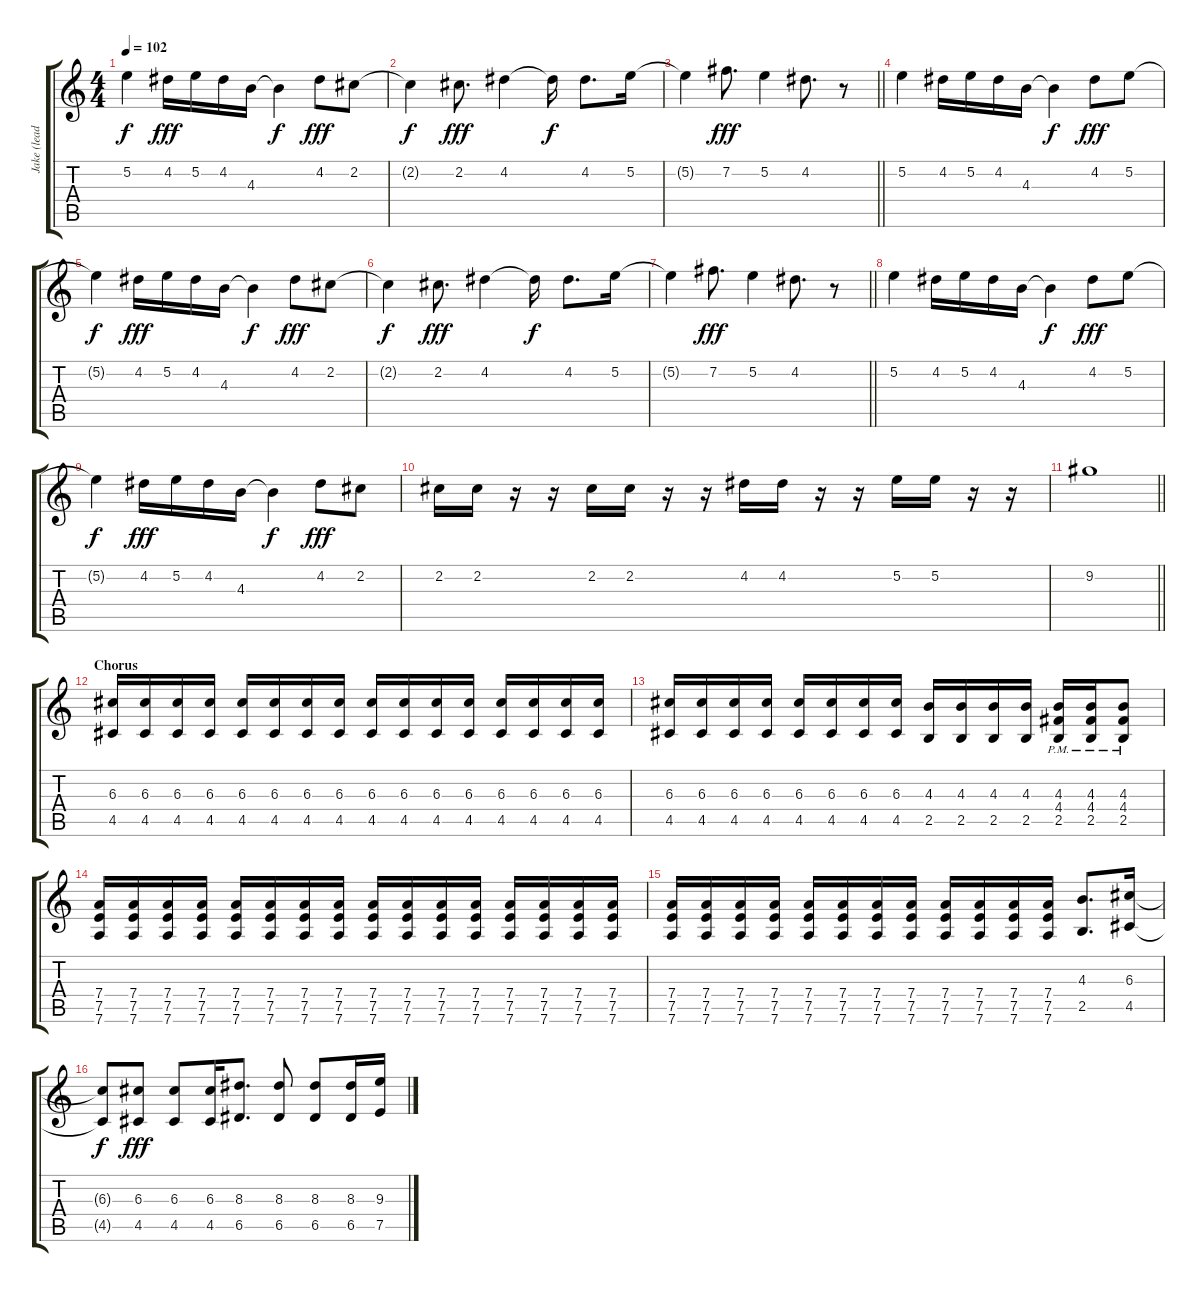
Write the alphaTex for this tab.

\track ("Jake (lead II)" "Jake (lead") {instrument overdrivenguitar}
\staff {score tabs}
\tuning (E4 B3 G3 D3 A2 D2) {hide}
\ts (4 4)
\tempo 102
\clef g2
\ks c
5.2{t}.4{dy f} 4.2.16{dy fff} 5.2.16 4.2.16 4.3.16 4.3{t}.4{dy f} 4.2.8{dy fff} 2.2.8 |
2.2{t}.4{dy f} 2.2.8{d dy fff} 4.2.4 4.2{t}.16{dy f} 4.2.8{d} 5.2.16 |
\barLineRight lightlight
5.2{t}.4 7.2.8{d dy fff} 5.2.4 4.2.8{d} r.8 |
5.2.4 4.2.16 5.2.16 4.2.16 4.3.16 4.3{t}.4{dy f} 4.2.8{dy fff} 5.2.8 |
5.2{t}.4{dy f} 4.2.16{dy fff} 5.2.16 4.2.16 4.3.16 4.3{t}.4{dy f} 4.2.8{dy fff} 2.2.8 |
2.2{t}.4{dy f} 2.2.8{d dy fff} 4.2.4 4.2{t}.16{dy f} 4.2.8{d} 5.2.16 |
\barLineRight lightlight
5.2{t}.4 7.2.8{d dy fff} 5.2.4 4.2.8{d} r.8 |
5.2.4 4.2.16 5.2.16 4.2.16 4.3.16 4.3{t}.4{dy f} 4.2.8{dy fff} 5.2.8 |
5.2{t}.4{dy f} 4.2.16{dy fff} 5.2.16 4.2.16 4.3.16 4.3{t}.4{dy f} 4.2.8{dy fff} 2.2.8 |
2.2.16 2.2.16 r.16 r.16 2.2.16 2.2.16 r.16 r.16 4.2.16 4.2.16 r.16 r.16 5.2.16 5.2.16 r.16 r.16 |
\barLineRight lightlight
9.2.1 |
\section ("" "Chorus")
(6.3 4.5).16 (6.3 4.5).16 (6.3 4.5).16 (6.3 4.5).16 (6.3 4.5).16 (6.3 4.5).16 (6.3 4.5).16 (6.3 4.5).16 (6.3 4.5).16 (6.3 4.5).16 (6.3 4.5).16 (6.3 4.5).16 (6.3 4.5).16 (6.3 4.5).16 (6.3 4.5).16 (6.3 4.5).16 |
(6.3 4.5).16 (6.3 4.5).16 (6.3 4.5).16 (6.3 4.5).16 (6.3 4.5).16 (6.3 4.5).16 (6.3 4.5).16 (6.3 4.5).16 (4.3 2.5).16 (4.3 2.5).16 (4.3 2.5).16 (4.3 2.5).16 (4.3{pm} 4.4{pm} 2.5{pm}).16 (4.3{pm} 4.4{pm} 2.5{pm}).16 (4.3{pm} 4.4{pm} 2.5{pm}).8 |
(7.4 7.5 7.6).16 (7.4 7.5 7.6).16 (7.4 7.5 7.6).16 (7.4 7.5 7.6).16 (7.4 7.5 7.6).16 (7.4 7.5 7.6).16 (7.4 7.5 7.6).16 (7.4 7.5 7.6).16 (7.4 7.5 7.6).16 (7.4 7.5 7.6).16 (7.4 7.5 7.6).16 (7.4 7.5 7.6).16 (7.4 7.5 7.6).16 (7.4 7.5 7.6).16 (7.4 7.5 7.6).16 (7.4 7.5 7.6).16 |
(7.4 7.5 7.6).16 (7.4 7.5 7.6).16 (7.4 7.5 7.6).16 (7.4 7.5 7.6).16 (7.4 7.5 7.6).16 (7.4 7.5 7.6).16 (7.4 7.5 7.6).16 (7.4 7.5 7.6).16 (7.4 7.5 7.6).16 (7.4 7.5 7.6).16 (7.4 7.5 7.6).16 (7.4 7.5 7.6).16 (4.3 2.5).8{d} (6.3 4.5).16 |
(6.3{t} 4.5{t}).8{dy f} (6.3 4.5).8{dy fff} (6.3 4.5).8 (6.3 4.5).16 (8.3 6.5).8{d} (8.3 6.5).8 (8.3 6.5).8 (8.3 6.5).16 (9.3 7.5).16
